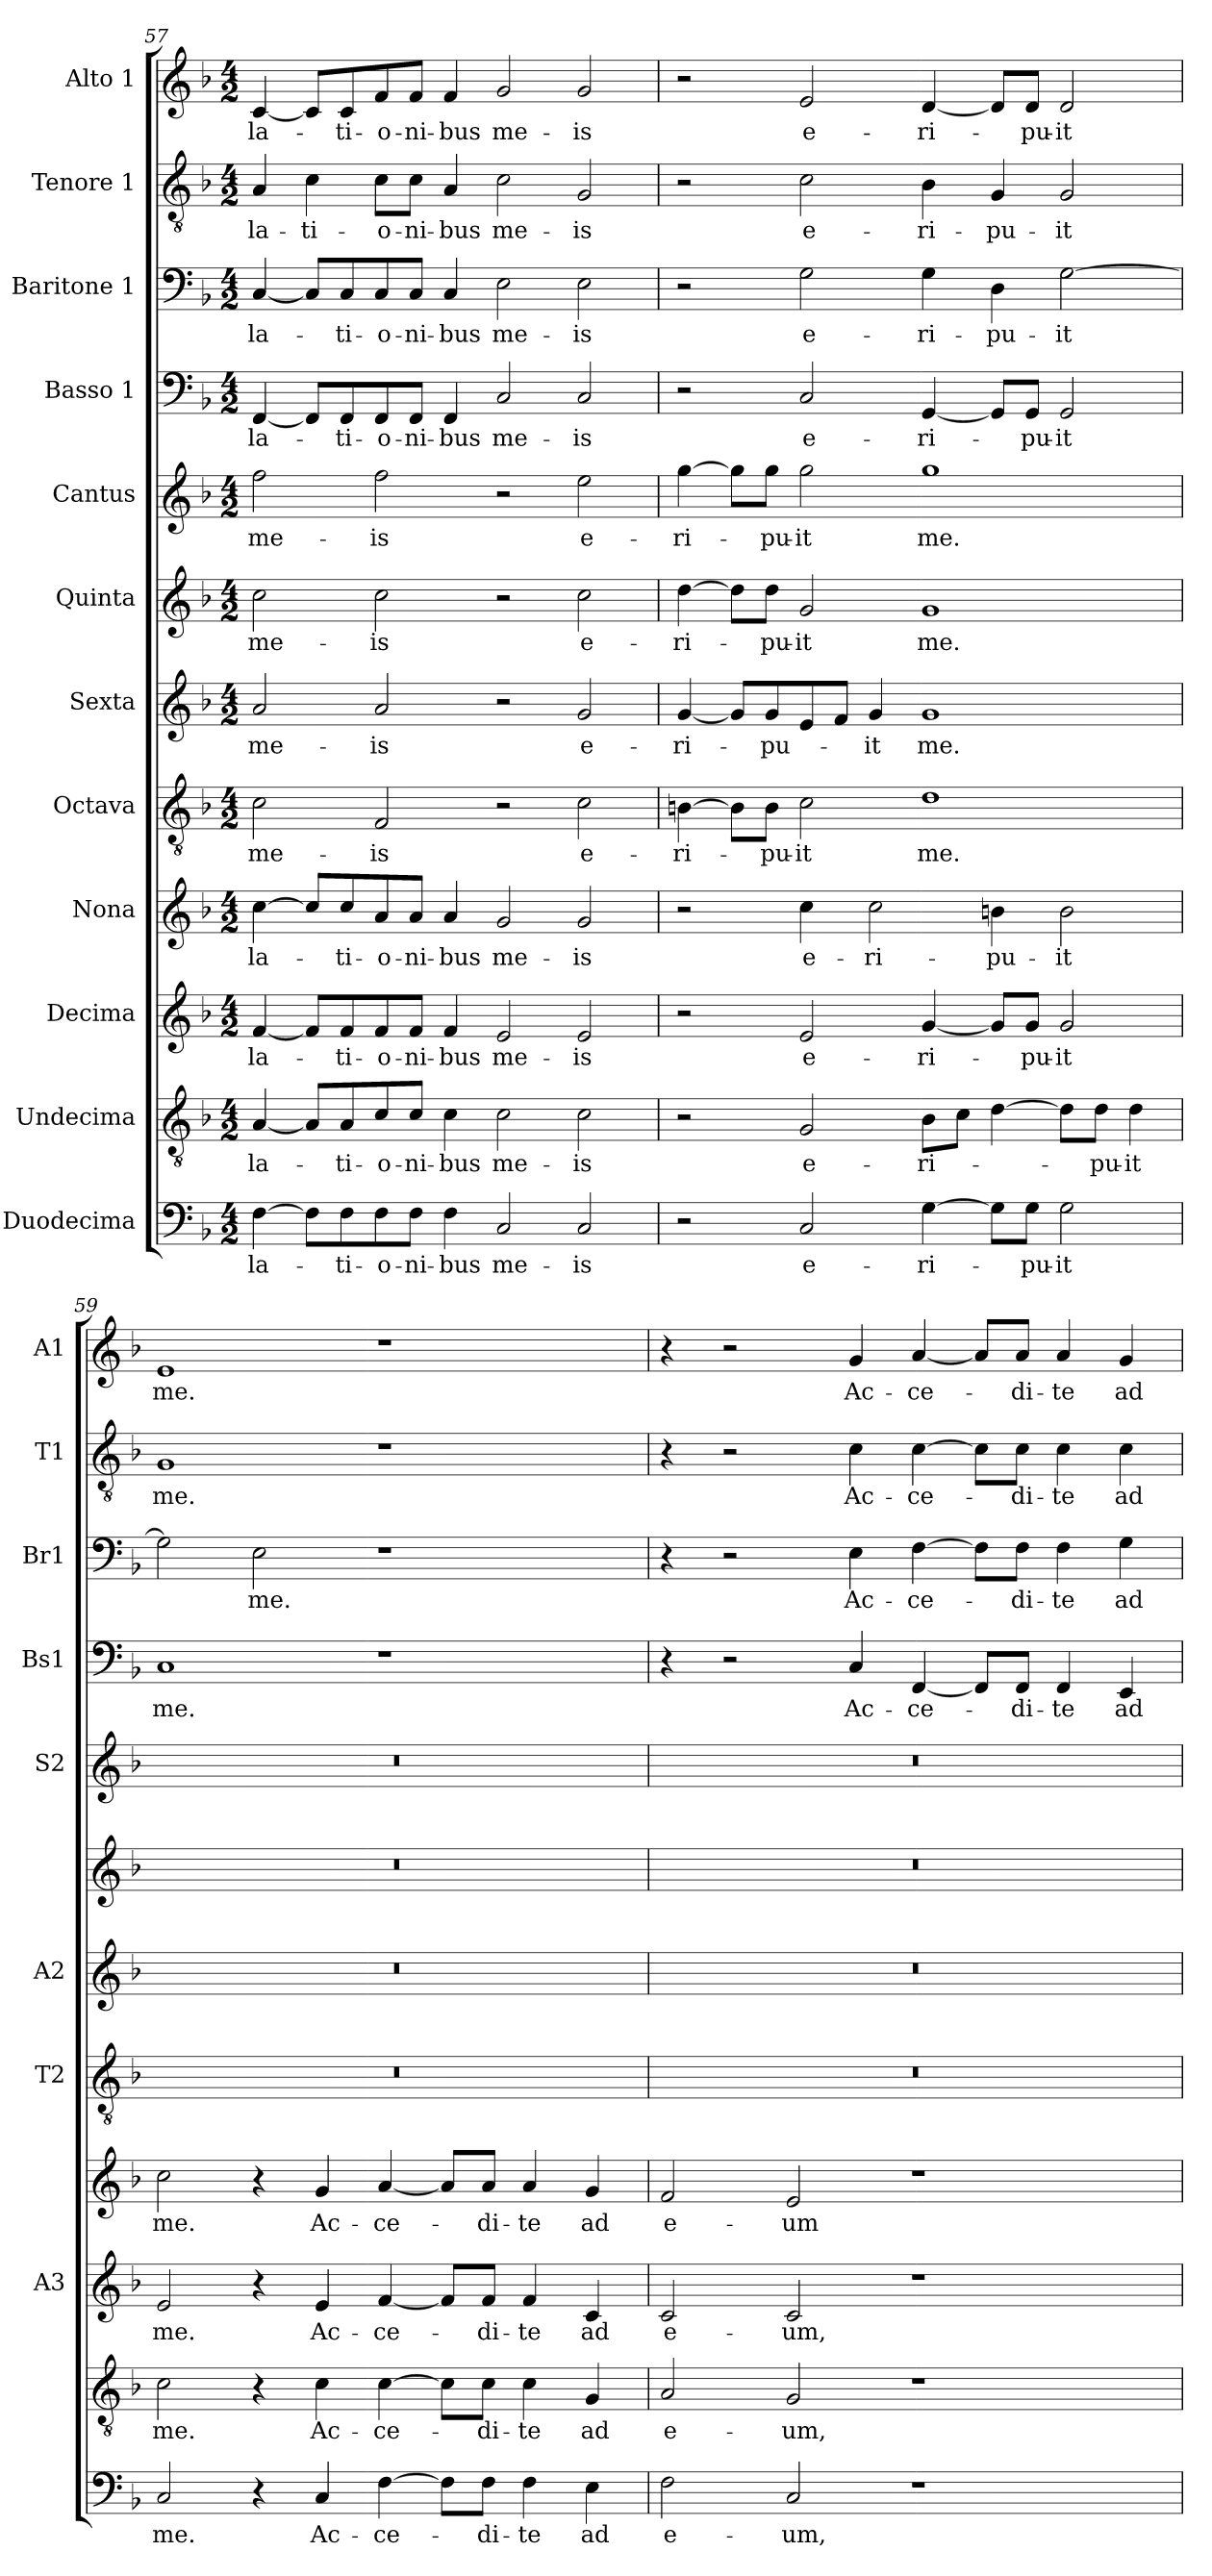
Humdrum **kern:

**kern	**text	**kern	**text	**kern	**text	**kern	**text	**kern	**text	**kern	**text	**kern	**text	**kern	**text	**kern	**text	**kern	**text	**kern	**text	**kern	**text
*part12	*part12	*part11	*part11	*part10	*part10	*part9	*part9	*part8	*part8	*part7	*part7	*part6	*part6	*part5	*part5	*part4	*part4	*part3	*part3	*part2	*part2	*part1	*part1
*staff12	*staff12	*staff11	*staff11	*staff10	*staff10	*staff9	*staff9	*staff8	*staff8	*staff7	*staff7	*staff6	*staff6	*staff5	*staff5	*staff4	*staff4	*staff3	*staff3	*staff2	*staff2	*staff1	*staff1
*I"Duodecima	*	*I"Undecima	*	*I"Decima	*	*I"Nona	*	*I"Octava	*	*I"Sexta	*	*I"Quinta	*	*I"Cantus	*	*I"Basso 1	*	*I"Baritone 1	*	*I"Tenore 1	*	*I"Alto 1	*
*	*	*	*	*I'A3	*	*	*	*I'T2	*	*I'A2	*	*	*	*I'S2	*	*I'Bs1	*	*I'Br1	*	*I'T1	*	*I'A1	*
*clefF4	*	*clefGv2	*	*clefG2	*	*clefG2	*	*clefGv2	*	*clefG2	*	*clefG2	*	*clefG2	*	*clefF4	*	*clefF4	*	*clefGv2	*	*clefG2	*
*k[b-]	*	*k[b-]	*	*k[b-]	*	*k[b-]	*	*k[b-]	*	*k[b-]	*	*k[b-]	*	*k[b-]	*	*k[b-]	*	*k[b-]	*	*k[b-]	*	*k[b-]	*
*F:	*	*F:	*	*F:	*	*F:	*	*F:	*	*F:	*	*F:	*	*F:	*	*F:	*	*F:	*	*F:	*	*F:	*
*M4/2	*	*M4/2	*	*M4/2	*	*M4/2	*	*M4/2	*	*M4/2	*	*M4/2	*	*M4/2	*	*M4/2	*	*M4/2	*	*M4/2	*	*M4/2	*
=57	=57	=57	=57	=57	=57	=57	=57	=57	=57	=57	=57	=57	=57	=57	=57	=57	=57	=57	=57	=57	=57	=57	=57
[4F\	-la-	[4A/	-la-	[4f/	-la-	[4cc\	-la-	2c\	me-	2a/	me-	2cc\	me-	2ff\	me-	[4FF/	-la-	[4C/	-la-	4A/	-la-	[4c/	-la-
8F\L]	.	8A/L]	.	8f/L]	.	8cc/L]	.	.	.	.	.	.	.	.	.	8FF/L]	.	8C/L]	.	4c\	-ti-	8c/L]	.
8F\	-ti-	8A/	-ti-	8f/	-ti-	8cc/	-ti-	.	.	.	.	.	.	.	.	8FF/	-ti-	8C/	-ti-	.	.	8c/	-ti-
8F\	-o-	8c/	-o-	8f/	-o-	8a/	-o-	2F/	-is	2a/	-is	2cc\	-is	2ff\	-is	8FF/	-o-	8C/	-o-	8c\L	-o-	8f/	-o-
8F\J	-ni-	8c/J	-ni-	8f/J	-ni-	8a/J	-ni-	.	.	.	.	.	.	.	.	8FF/J	-ni-	8C/J	-ni-	8c\J	-ni-	8f/J	-ni-
4F\	-bus	4c\	-bus	4f/	-bus	4a/	-bus	.	.	.	.	.	.	.	.	4FF/	-bus	4C/	-bus	4A/	-bus	4f/	-bus
2C/	me-	2c\	me-	2e/	me-	2g/	me-	2r	.	2r	.	2r	.	2r	.	2C/	me-	2E\	me-	2c\	me-	2g/	me-
2C/	-is	2c\	-is	2e/	-is	2g/	-is	2c\	e-	2g/	e-	2cc\	e-	2ee\	e-	2C/	-is	2E\	-is	2G/	-is	2g/	-is
!!LO:PB:g=z
=58	=58	=58	=58	=58	=58	=58	=58	=58	=58	=58	=58	=58	=58	=58	=58	=58	=58	=58	=58	=58	=58	=58	=58
2r	.	2r	.	2r	.	2r	.	[4Bn\	-ri-	[4g/	-ri-	[4dd\	-ri-	[4gg\	-ri-	2r	.	2r	.	2r	.	2r	.
.	.	.	.	.	.	.	.	8B\L]	.	8g/L]	.	8dd\L]	.	8gg\L]	.	.	.	.	.	.	.	.	.
.	.	.	.	.	.	.	.	8B\J	-pu-	8g/	-pu-	8dd\J	-pu-	8gg\J	-pu-	.	.	.	.	.	.	.	.
2C/	e-	2G/	e-	2e/	e-	4cc\	e-	2c\	-it	8e/	.	2g/	-it	2gg\	-it	2C/	e-	2G\	e-	2c\	e-	2e/	e-
.	.	.	.	.	.	.	.	.	.	8f/J	.	.	.	.	.	.	.	.	.	.	.	.	.
.	.	.	.	.	.	2cc\	-ri-	.	.	4g/	-it	.	.	.	.	.	.	.	.	.	.	.	.
[4G\	-ri-	8B-\L	-ri-	[4g/	-ri-	.	.	1d	me.	1g	me.	1g	me.	1gg	me.	[4GG/	-ri-	4G\	-ri-	4B-\	-ri-	[4d/	-ri-
.	.	8c\J	.	.	.	.	.	.	.	.	.	.	.	.	.	.	.	.	.	.	.	.	.
8G\L]	.	[4d\	.	8g/L]	.	4bn\	-pu-	.	.	.	.	.	.	.	.	8GG/L]	.	4D\	-pu-	4G/	-pu-	8d/L]	.
8G\J	-pu-	.	.	8g/J	-pu-	.	.	.	.	.	.	.	.	.	.	8GG/J	-pu-	.	.	.	.	8d/J	-pu-
2G\	-it	8d\L]	.	2g/	-it	2b\	-it	.	.	.	.	.	.	.	.	2GG/	-it	[2G\	-it	2G/	-it	2d/	-it
.	.	8d\J	-pu-	.	.	.	.	.	.	.	.	.	.	.	.	.	.	.	.	.	.	.	.
.	.	4d\	-it	.	.	.	.	.	.	.	.	.	.	.	.	.	.	.	.	.	.	.	.
=59	=59	=59	=59	=59	=59	=59	=59	=59	=59	=59	=59	=59	=59	=59	=59	=59	=59	=59	=59	=59	=59	=59	=59
2C/	me.	2c\	me.	2e/	me.	2cc\	me.	0r	.	0r	.	0r	.	0r	.	1C	me.	2G\]	.	1G	me.	1e	me.
4r	.	4r	.	4r	.	4r	.	.	.	.	.	.	.	.	.	.	.	2E\	me.	.	.	.	.
4C/	Ac-	4c\	Ac-	4e/	Ac-	4g/	Ac-	.	.	.	.	.	.	.	.	.	.	.	.	.	.	.	.
[4F\	-ce-	[4c\	-ce-	[4f/	-ce-	[4a/	-ce-	.	.	.	.	.	.	.	.	1r	.	1r	.	1r	.	1r	.
8F\L]	.	8c\L]	.	8f/L]	.	8a/L]	.	.	.	.	.	.	.	.	.	.	.	.	.	.	.	.	.
8F\J	-di-	8c\J	-di-	8f/J	-di-	8a/J	-di-	.	.	.	.	.	.	.	.	.	.	.	.	.	.	.	.
4F\	-te	4c\	-te	4f/	-te	4a/	-te	.	.	.	.	.	.	.	.	.	.	.	.	.	.	.	.
4E\	ad	4G/	ad	4c/	ad	4g/	ad	.	.	.	.	.	.	.	.	.	.	.	.	.	.	.	.
=60	=60	=60	=60	=60	=60	=60	=60	=60	=60	=60	=60	=60	=60	=60	=60	=60	=60	=60	=60	=60	=60	=60	=60
2F\	e-	2A/	e-	2c/	e-	2f/	e-	0r	.	0r	.	0r	.	0r	.	4r	.	4r	.	4r	.	4r	.
.	.	.	.	.	.	.	.	.	.	.	.	.	.	.	.	2r	.	2r	.	2r	.	2r	.
2C/	-um,	2G/	-um,	2c/	-um,	2e/	-um	.	.	.	.	.	.	.	.	.	.	.	.	.	.	.	.
.	.	.	.	.	.	.	.	.	.	.	.	.	.	.	.	4C/	Ac-	4E\	Ac-	4c\	Ac-	4g/	Ac-
1r	.	1r	.	1r	.	1r	.	.	.	.	.	.	.	.	.	[4FF/	-ce-	[4F\	-ce-	[4c\	-ce-	[4a/	-ce-
.	.	.	.	.	.	.	.	.	.	.	.	.	.	.	.	8FF/L]	.	8F\L]	.	8c\L]	.	8a/L]	.
.	.	.	.	.	.	.	.	.	.	.	.	.	.	.	.	8FF/J	-di-	8F\J	-di-	8c\J	-di-	8a/J	-di-
.	.	.	.	.	.	.	.	.	.	.	.	.	.	.	.	4FF/	-te	4F\	-te	4c\	-te	4a/	-te
.	.	.	.	.	.	.	.	.	.	.	.	.	.	.	.	4EE/	ad	4G\	ad	4c\	ad	4g/	ad
=	=	=	=	=	=	=	=	=	=	=	=	=	=	=	=	=	=	=	=	=	=	=	=
*-	*-	*-	*-	*-	*-	*-	*-	*-	*-	*-	*-	*-	*-	*-	*-	*-	*-	*-	*-	*-	*-	*-	*-
